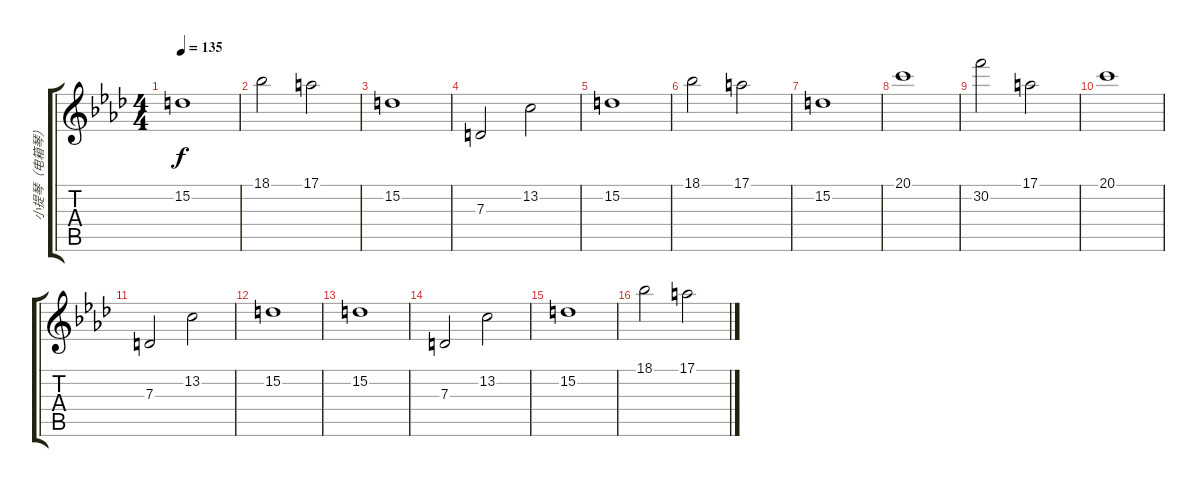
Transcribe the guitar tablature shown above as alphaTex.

\track ("小提琴（电箱琴）" "小提琴（电箱琴）") {instrument violin}
\staff {score tabs}
\tuning (E4 B3 G3 D3 A2 E2) {hide}
\ts (4 4)
\tempo 135
\clef g2
\ks ab
15.2.1{dy f} |
18.1.2 17.1.2 |
15.2.1 |
7.3.2 13.2.2 |
15.2.1 |
18.1.2 17.1.2 |
15.2.1 |
20.1.1 |
30.2.2 17.1.2 |
20.1.1 |
7.3.2 13.2.2 |
15.2.1 |
15.2.1 |
7.3.2 13.2.2 |
15.2.1 |
18.1.2 17.1.2
